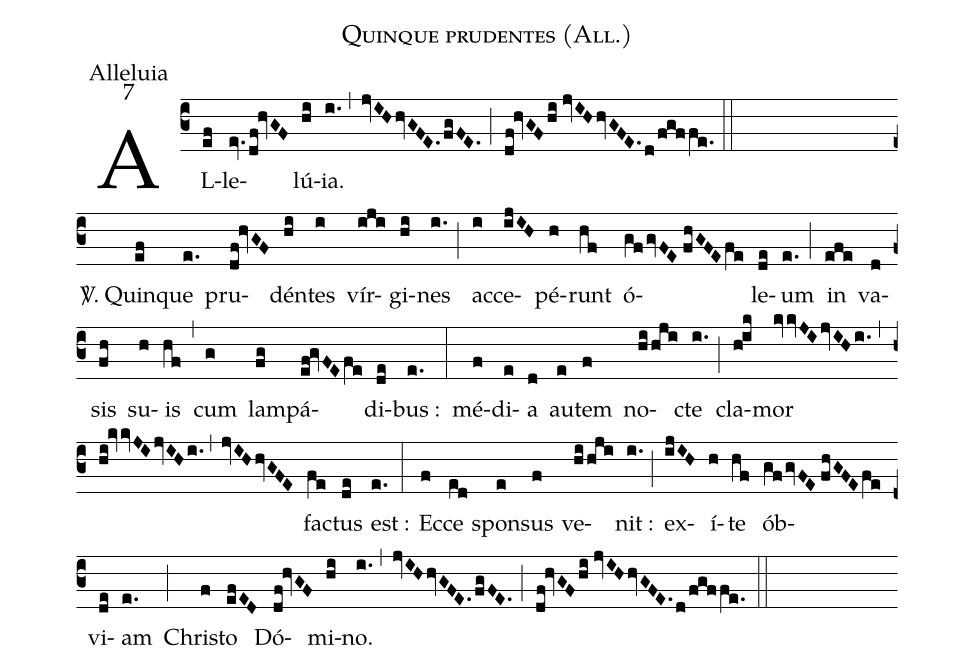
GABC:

name:Quinque prudentes (All.);
office-part:Alleluia;
mode:7;
%%
(c3) AL(ef)le(ev./df!hvGF)lú(hi){ia}.(i.) (,) (jvIH/hvGFE./fgFE.) (;) (df!hvGF/hi//jvIH/hvGFE.d/fgffe.) (::Z)

<sp>V/</sp>. Quin(ef)que(e.) pru(df!hvGF)dén(hi)tes(i) vír(iji)gi(hi)nes(i.) (;) ac(i)ce(ijIH)pé(h)runt(hf) ó(gf/gvFE//fhGFE/fe)le(de)um(e.) (;) in(efe) va(d)sis(fh) su(h)is(hf) (,) cum(g) lam(fg)pá(ef!gvFE/fe)di(de)bus :(e.) (:) mé(f)di(e)a(d) au(e)tem(f) no(hi/hji)cte(i.) (;) cla(h!ik)mor(kvvJI/jvIHi.) (,) (hi!kvvJI/jvIHi.) (,) (jvIH/hvGFE) fa(fe)ctus(de) est :(e.) (:) Ec(f)ce(ed) spon(e)sus(f) ve(hi/hji)nit :(i.) (;) ex(ijIH)í(h)te(hf) ób(gf/gvFE//fhGFE/fe)vi(de)am(e.) (;) Chri(f)sto(efED) Dó(df!hvGF)mi(hi)no.(i.) (,) (jvIH/hvGFE./fgFE.) (;) (df!hvGF/hi//jvIH/hvGFE.d/fgffe.) (::)
